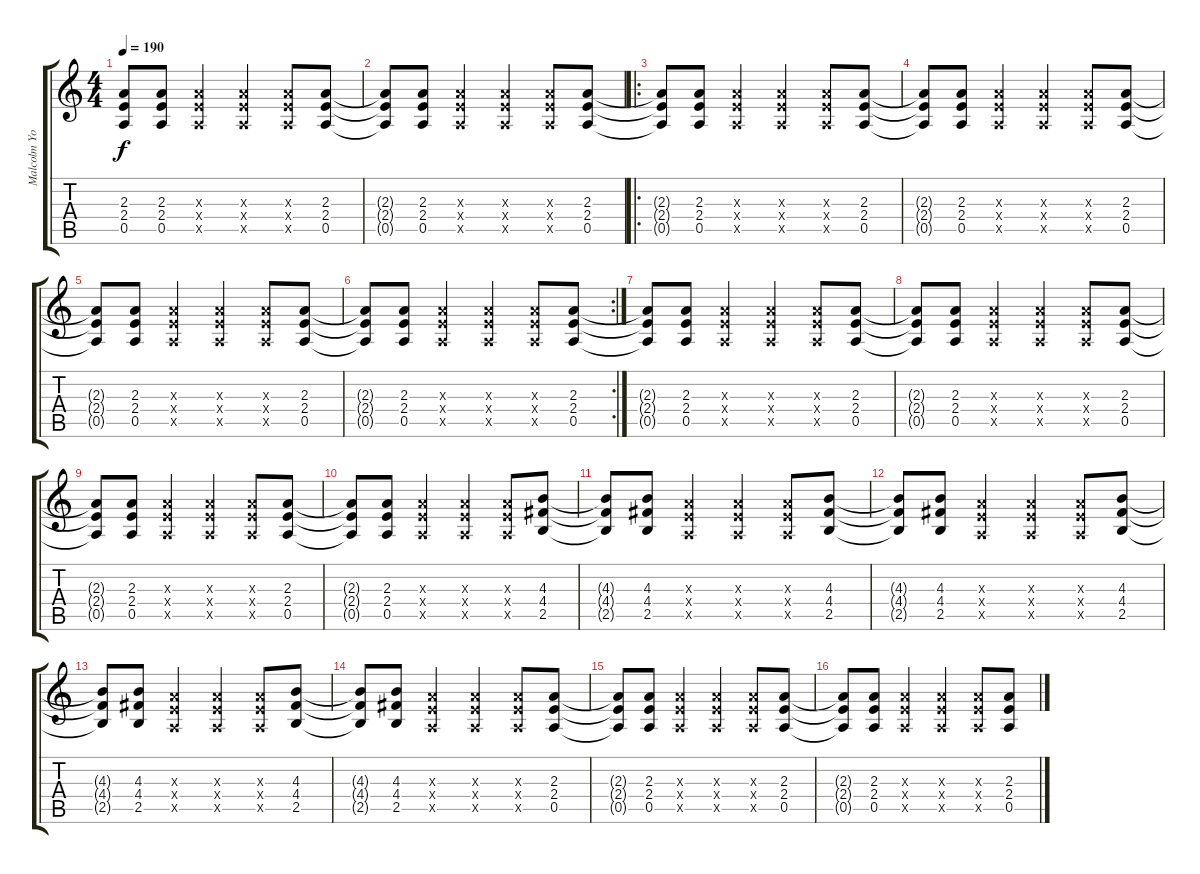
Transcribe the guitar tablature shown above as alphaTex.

\track ("Malcolm Young (Rhythm Guitar)" "Malcolm Yo") {instrument overdrivenguitar}
\staff {score tabs}
\tuning (E4 B3 G3 D3 A2 E2) {hide}
\ts (4 4)
\tempo 190
\clef g2
\ks c
(2.3{t} 2.4{t} 0.5{t}).8{dy f} (2.3 2.4 0.5).8 (2.3{x} 2.4{x} 0.5{x}).4 (2.3{x} 2.4{x} 0.5{x}).4 (2.3{x} 2.4{x} 0.5{x}).8 (2.3 2.4 0.5).8 |
(2.3{t} 2.4{t} 0.5{t}).8 (2.3 2.4 0.5).8 (2.3{x} 2.4{x} 0.5{x}).4 (2.3{x} 2.4{x} 0.5{x}).4 (2.3{x} 2.4{x} 0.5{x}).8 (2.3 2.4 0.5).8 |
\ro
(2.3{t} 2.4{t} 0.5{t}).8 (2.3 2.4 0.5).8 (2.3{x} 2.4{x} 0.5{x}).4 (2.3{x} 2.4{x} 0.5{x}).4 (2.3{x} 2.4{x} 0.5{x}).8 (2.3 2.4 0.5).8 |
(2.3{t} 2.4{t} 0.5{t}).8 (2.3 2.4 0.5).8 (2.3{x} 2.4{x} 0.5{x}).4 (2.3{x} 2.4{x} 0.5{x}).4 (2.3{x} 2.4{x} 0.5{x}).8 (2.3 2.4 0.5).8 |
(2.3{t} 2.4{t} 0.5{t}).8 (2.3 2.4 0.5).8 (2.3{x} 2.4{x} 0.5{x}).4 (2.3{x} 2.4{x} 0.5{x}).4 (2.3{x} 2.4{x} 0.5{x}).8 (2.3 2.4 0.5).8 |
\rc 2
(2.3{t} 2.4{t} 0.5{t}).8 (2.3 2.4 0.5).8 (2.3{x} 2.4{x} 0.5{x}).4 (2.3{x} 2.4{x} 0.5{x}).4 (2.3{x} 2.4{x} 0.5{x}).8 (2.3 2.4 0.5).8 |
(2.3{t} 2.4{t} 0.5{t}).8 (2.3 2.4 0.5).8 (2.3{x} 2.4{x} 0.5{x}).4 (2.3{x} 2.4{x} 0.5{x}).4 (2.3{x} 2.4{x} 0.5{x}).8 (2.3 2.4 0.5).8 |
(2.3{t} 2.4{t} 0.5{t}).8 (2.3 2.4 0.5).8 (2.3{x} 2.4{x} 0.5{x}).4 (2.3{x} 2.4{x} 0.5{x}).4 (2.3{x} 2.4{x} 0.5{x}).8 (2.3 2.4 0.5).8 |
(2.3{t} 2.4{t} 0.5{t}).8 (2.3 2.4 0.5).8 (2.3{x} 2.4{x} 0.5{x}).4 (2.3{x} 2.4{x} 0.5{x}).4 (2.3{x} 2.4{x} 0.5{x}).8 (2.3 2.4 0.5).8 |
(2.3{t} 2.4{t} 0.5{t}).8 (2.3 2.4 0.5).8 (2.3{x} 2.4{x} 0.5{x}).4 (2.3{x} 2.4{x} 0.5{x}).4 (2.3{x} 2.4{x} 0.5{x}).8 (4.3 4.4 2.5).8 |
(4.3{t} 4.4{t} 2.5{t}).8 (4.3 4.4 2.5).8 (2.3{x} 2.4{x} 0.5{x}).4 (2.3{x} 2.4{x} 0.5{x}).4 (2.3{x} 2.4{x} 0.5{x}).8 (4.3 4.4 2.5).8 |
(4.3{t} 4.4{t} 2.5{t}).8 (4.3 4.4 2.5).8 (2.3{x} 2.4{x} 0.5{x}).4 (2.3{x} 2.4{x} 0.5{x}).4 (2.3{x} 2.4{x} 0.5{x}).8 (4.3 4.4 2.5).8 |
(4.3{t} 4.4{t} 2.5{t}).8 (4.3 4.4 2.5).8 (2.3{x} 2.4{x} 0.5{x}).4 (2.3{x} 2.4{x} 0.5{x}).4 (2.3{x} 2.4{x} 0.5{x}).8 (4.3 4.4 2.5).8 |
(4.3{t} 4.4{t} 2.5{t}).8 (4.3 4.4 2.5).8 (2.3{x} 2.4{x} 0.5{x}).4 (2.3{x} 2.4{x} 0.5{x}).4 (2.3{x} 2.4{x} 0.5{x}).8 (2.3 2.4 0.5).8 |
(2.3{t} 2.4{t} 0.5{t}).8 (2.3 2.4 0.5).8 (2.3{x} 2.4{x} 0.5{x}).4 (2.3{x} 2.4{x} 0.5{x}).4 (2.3{x} 2.4{x} 0.5{x}).8 (2.3 2.4 0.5).8 |
(2.3{t} 2.4{t} 0.5{t}).8 (2.3 2.4 0.5).8 (2.3{x} 2.4{x} 0.5{x}).4 (2.3{x} 2.4{x} 0.5{x}).4 (2.3{x} 2.4{x} 0.5{x}).8 (2.3 2.4 0.5).8
